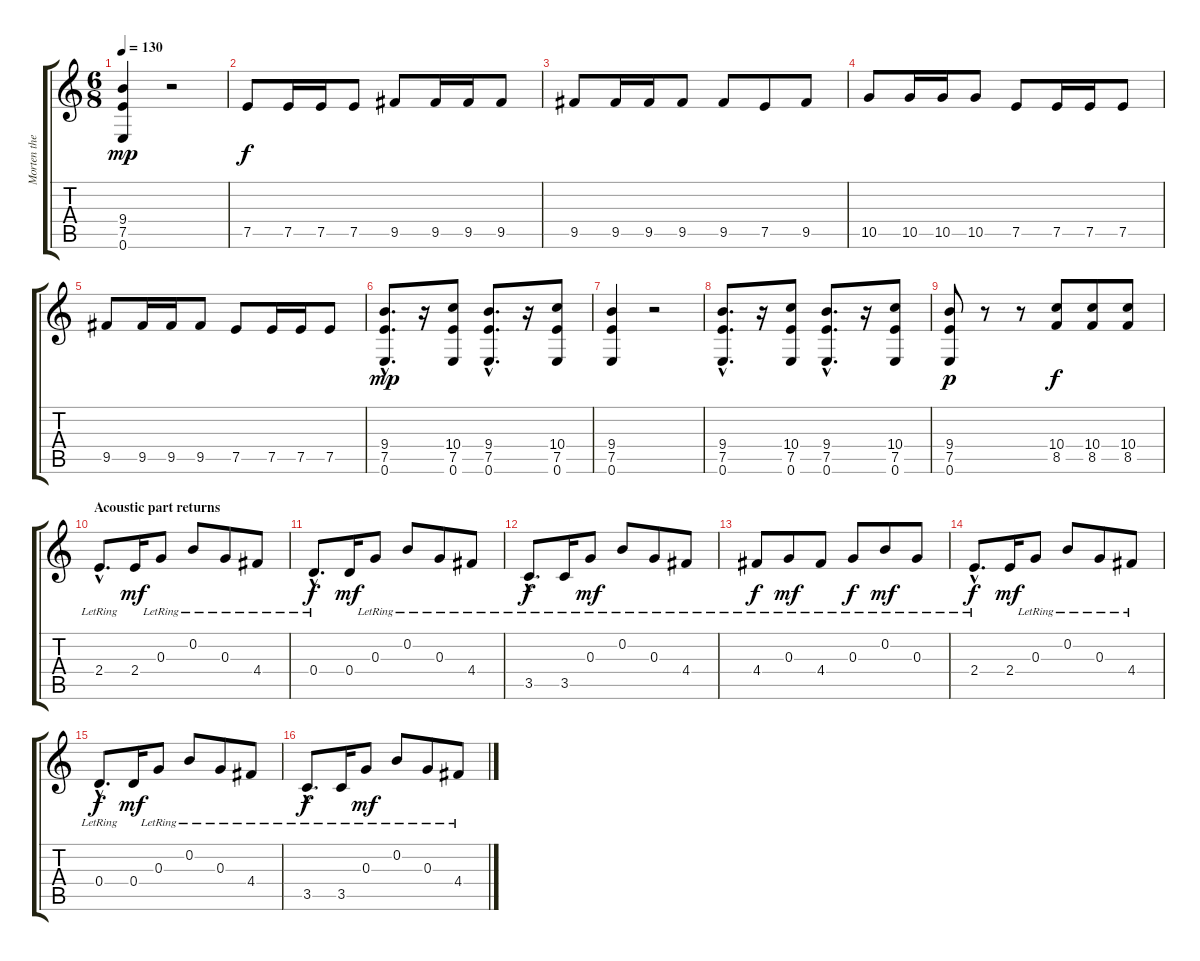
\track ("Morten the god the greatest of them all" "Morten the") {instrument distortionguitar}
\staff {score tabs}
\tuning (E4 B3 G3 D3 A2 E2) {hide}
\ts (6 8)
\tempo 130
\clef g2
\ks c
(9.4 7.5 0.6).4{dy mp} r.2 |
7.5.8{dy f} 7.5.16 7.5.16 7.5.8 9.5.8 9.5.16 9.5.16 9.5.8 |
9.5.8 9.5.16 9.5.16 9.5.8 9.5.8 7.5.8 9.5.8 |
10.5.8 10.5.16 10.5.16 10.5.8 7.5.8 7.5.16 7.5.16 7.5.8 |
9.5.8 9.5.16 9.5.16 9.5.8 7.5.8 7.5.16 7.5.16 7.5.8 |
(9.4{hac} 7.5{hac} 0.6{hac}).8{d dy mp} r.16 (10.4 7.5 0.6).8 (9.4{hac} 7.5{hac} 0.6{hac}).8{d} r.16 (10.4 7.5 0.6).8 |
(9.4 7.5 0.6).4 r.2 |
(9.4{hac} 7.5{hac} 0.6{hac}).8{d} r.16 (10.4 7.5 0.6).8 (9.4{hac} 7.5{hac} 0.6{hac}).8{d} r.16 (10.4 7.5 0.6).8 |
(9.4 7.5 0.6).8{dy p} r.8 r.8 (10.4 8.5).8{dy f} (10.4 8.5).8 (10.4 8.5).8 |
\section ("" "Acoustic part returns")
2.4{hac lr}.8{d instrument acousticguitarsteel} 2.4.16{dy mf} 0.3{lr}.8 0.2{lr}.8 0.3{lr}.8 4.4{lr}.8 |
0.4{hac lr}.8{d dy f instrument acousticguitarsteel} 0.4.16{dy mf} 0.3{lr}.8 0.2{lr}.8 0.3{lr}.8 4.4{lr}.8 |
3.5{hac lr}.8{d dy f instrument acousticguitarsteel} 3.5{lr}.16 0.3{lr}.8{dy mf} 0.2{lr}.8 0.3{lr}.8 4.4{lr}.8 |
4.4{lr}.8{dy f} 0.3{lr}.8{dy mf} 4.4{lr}.8 0.3{lr}.8{dy f} 0.2{lr}.8{dy mf} 0.3{lr}.8 |
2.4{hac lr}.8{d dy f instrument acousticguitarsteel} 2.4.16{dy mf} 0.3{lr}.8 0.2{lr}.8 0.3{lr}.8 4.4{lr}.8 |
0.4{hac lr}.8{d dy f instrument acousticguitarsteel} 0.4.16{dy mf} 0.3{lr}.8 0.2{lr}.8 0.3{lr}.8 4.4{lr}.8 |
3.5{hac lr}.8{d dy f instrument acousticguitarsteel} 3.5{lr}.16 0.3{lr}.8{dy mf} 0.2{lr}.8 0.3{lr}.8 4.4{lr}.8
